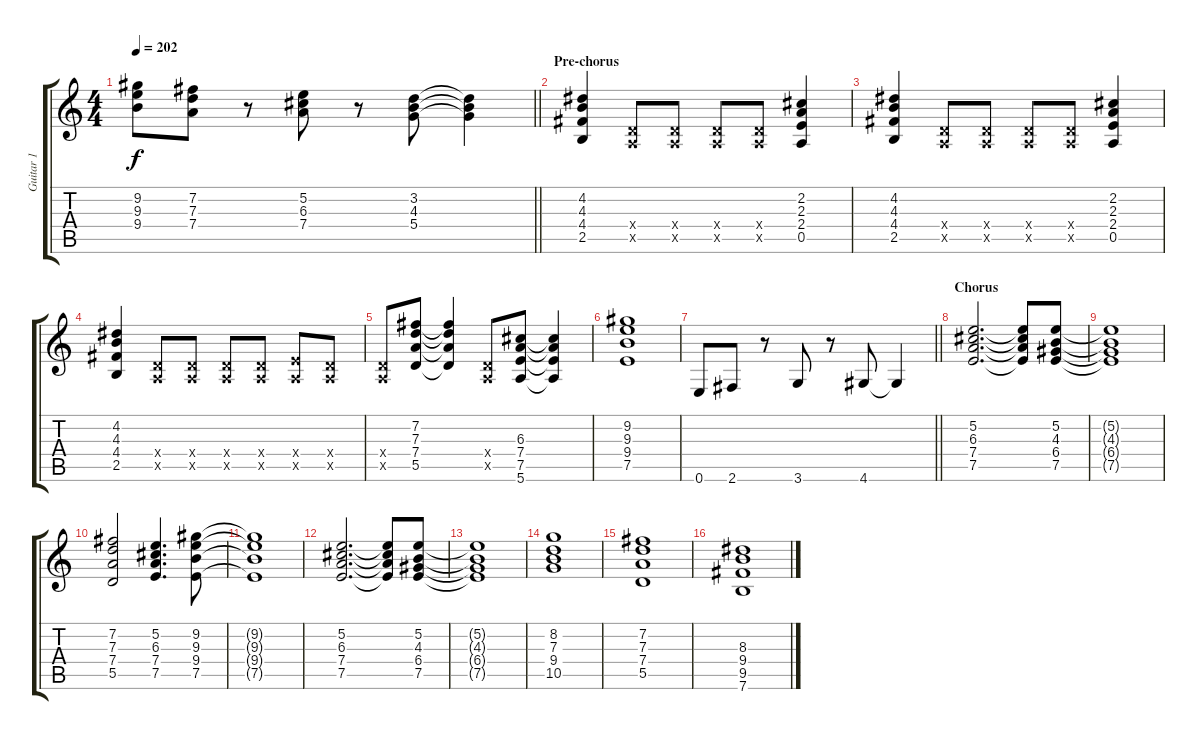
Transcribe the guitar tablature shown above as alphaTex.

\track ("Guitar 1" "Guitar 1") {instrument overdrivenguitar}
\staff {score tabs}
\tuning (E4 B3 G3 D3 A2 E2) {hide}
\ts (4 4)
\tempo 202
\clef g2
\barLineRight lightlight
\ks c
(9.2{t} 9.3{t} 9.4{t}).8{dy f} (7.2 7.3 7.4).8 r.8 (5.2 6.3 7.4).8 r.8 (3.2 4.3 5.4).8 (3.2{t} 4.3{t} 5.4{t}).4 |
\section ("" "Pre-chorus")
(4.2 4.3 4.4 2.5).4 (0.4{x} 0.5{x}).8 (0.4{x} 0.5{x}).8 (0.4{x} 0.5{x}).8 (0.4{x} 0.5{x}).8 (2.2 2.3 2.4 0.5).4 |
(4.2 4.3 4.4 2.5).4 (0.4{x} 0.5{x}).8 (0.4{x} 0.5{x}).8 (0.4{x} 0.5{x}).8 (0.4{x} 0.5{x}).8 (2.2 2.3 2.4 0.5).4 |
(4.2 4.3 4.4 2.5).4 (0.4{x} 0.5{x}).8 (0.4{x} 0.5{x}).8 (0.4{x} 0.5{x}).8 (0.4{x} 0.5{x}).8 (2.4{x} 0.5{x}).8 (0.4{x} 0.5{x}).8 |
(0.4{x} 0.5{x}).8 (7.2 7.3 7.4 5.5).8 (7.2{t} 7.3{t} 7.4{t} 5.5{t}).4 (0.4{x} 0.5{x}).8 (6.3 7.4 7.5 5.6).8 (6.3{t} 7.4{t} 7.5{t} 5.6{t}).4 |
(9.2 9.3 9.4 7.5).1 |
\barLineRight lightlight
0.6.8 2.6.8 r.8 3.6.8 r.8 4.6.8 4.6{t}.4 |
\section ("" "Chorus")
(5.2 6.3 7.4 7.5).2{d} (5.2{t} 6.3{t} 7.4{t} 7.5{t}).8 (5.2 4.3 6.4 7.5).8 |
(5.2{t} 4.3{t} 6.4{t} 7.5{t}).1 |
(7.2 7.3 7.4 5.5).2 (5.2 6.3 7.4 7.5).4{d} (9.2 9.3 9.4 7.5).8 |
(9.2{t} 9.3{t} 9.4{t} 7.5{t}).1 |
(5.2 6.3 7.4 7.5).2{d} (5.2{t} 6.3{t} 7.4{t} 7.5{t}).8 (5.2 4.3 6.4 7.5).8 |
(5.2{t} 4.3{t} 6.4{t} 7.5{t}).1 |
(8.2 7.3 9.4 10.5).1 |
(7.2 7.3 7.4 5.5).1 |
(8.3 9.4 9.5 7.6).1
